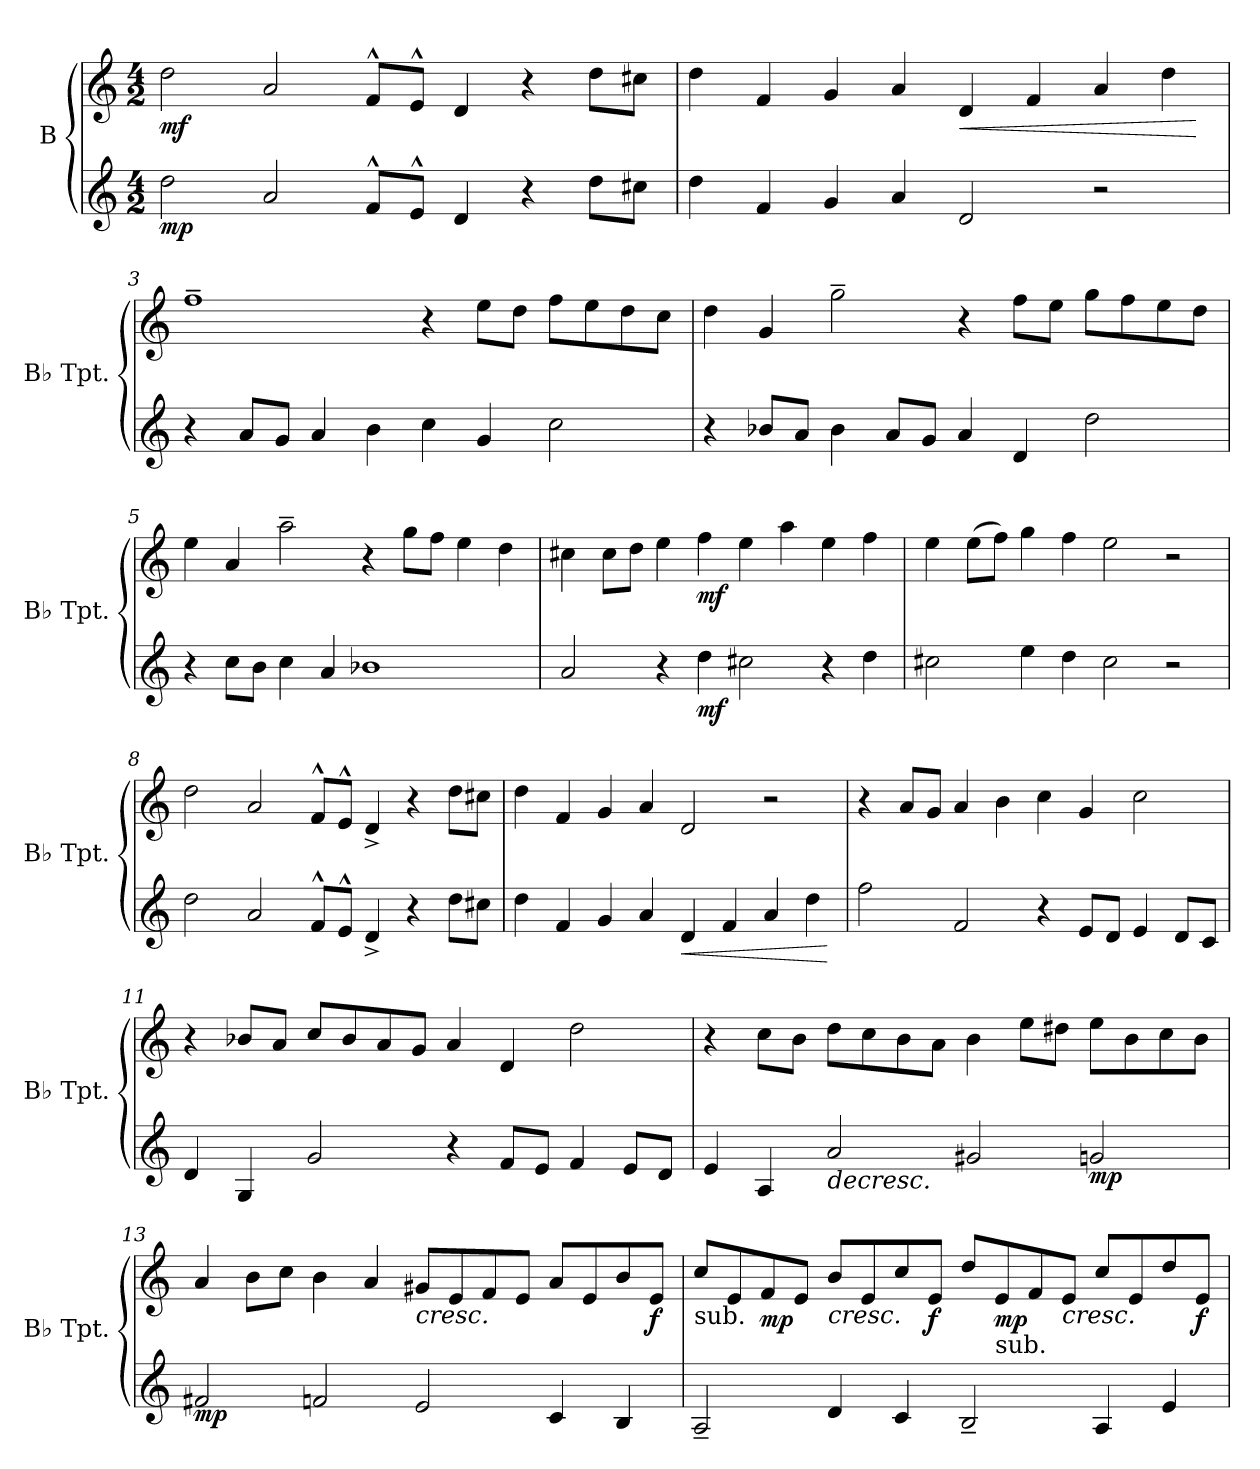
**kern	**dynam	**kern	**dynam
*part2	*part2	*part1	*part1
*staff2	*staff2	*staff1	*staff1
*I"Bb Trumpet 2	*	*I"Bb Trumpet 1	*
*I'Bb Tpt.	*	*I'Bb Tpt.	*
*clefG2	*	*clefG2	*
*k[]	*	*k[]	*
*M4/2	*	*M4/2	*
*MM192	*	*MM192	*
=1	=1	=1	=1
!	!LO:DY:b	!	!LO:DY:b
2dd\	mp	2dd\	mf
2a/	.	2a/	.
8f^^/L	.	8f^^/L	.
8e^^/J	.	8e^^/J	.
4d/	.	4d/	.
4r	.	4r	.
8dd\L	.	8dd\L	.
8cc#X\J	.	8cc#X\J	.
=2	=2	=2	=2
4dd\	.	4dd\	.
4f/	.	4f/	.
4g/	.	4g/	.
4a/	.	4a/	.
!	!	!	!LO:HP:b
2d/	.	4d/	<
.	.	4f/	.
2r	.	4a/	.
.	.	4dd\	.
.	.	.	[
=3	=3	=3	=3
4r	.	1ff~	.
8a/L	.	.	.
8g/J	.	.	.
4a/	.	.	.
4b\	.	.	.
4cc\	.	4r	.
4g/	.	8ee\L	.
.	.	8dd\J	.
2cc\	.	8ff\L	.
.	.	8ee\	.
.	.	8dd\	.
.	.	8cc\J	.
!!LO:LB:g=z
=4	=4	=4	=4
4r	.	4dd\	.
8b-X/L	.	4g/	.
8a/J	.	.	.
4b-\	.	2gg~\	.
8a/L	.	.	.
8g/J	.	.	.
4a/	.	4r	.
4d/	.	8ff\L	.
.	.	8ee\J	.
2dd\	.	8gg\L	.
.	.	8ff\	.
.	.	8ee\	.
.	.	8dd\J	.
=5	=5	=5	=5
4r	.	4ee\	.
8cc\L	.	4a/	.
8b\J	.	.	.
4cc\	.	2aa~\	.
4a/	.	.	.
1b-X	.	4r	.
.	.	8gg\L	.
.	.	8ff\J	.
.	.	4ee\	.
.	.	4dd\	.
=6	=6	=6	=6
2a/	.	4cc#X\	.
.	.	8cc#\L	.
.	.	8dd\J	.
4r	.	4ee\	.
!	!LO:DY:b	!	!LO:DY:b
4dd\	mf	4ff\	mf
2cc#X\	.	4ee\	.
.	.	4aa\	.
4r	.	4ee\	.
4dd\	.	4ff\	.
!!LO:LB:g=z
=7	=7	=7	=7
2cc#X\	.	4ee\	.
.	.	(>8ee\L	.
.	.	8ff\J)	.
4ee\	.	4gg\	.
4dd\	.	4ff\	.
2cc#\	.	2ee\	.
2r	.	2r	.
=8	=8	=8	=8
2dd\	.	2dd\	.
2a/	.	2a/	.
8f^^/L	.	8f^^/L	.
8e^^/J	.	8e^^/J	.
4d^/	.	4d^/	.
4r	.	4r	.
8dd\L	.	8dd\L	.
8cc#X\J	.	8cc#X\J	.
=9	=9	=9	=9
4dd\	.	4dd\	.
4f/	.	4f/	.
4g/	.	4g/	.
4a/	.	4a/	.
!	!LO:HP:b	!	!
4d/	<	2d/	.
4f/	.	.	.
4a/	.	2r	.
4dd\	.	.	.
.	[	.	.
=10	=10	=10	=10
2ff\	.	4r	.
.	.	8a/L	.
.	.	8g/J	.
2f/	.	4a/	.
.	.	4b\	.
4r	.	4cc\	.
8e/L	.	4g/	.
8d/J	.	.	.
4e/	.	2cc\	.
8d/L	.	.	.
8c/J	.	.	.
!!LO:LB:g=z
=11	=11	=11	=11
4d/	.	4r	.
4G/	.	8b-X/L	.
.	.	8a/J	.
2g/	.	8cc/L	.
.	.	8b-/	.
.	.	8a/	.
.	.	8g/J	.
4r	.	4a/	.
8f/L	.	4d/	.
8e/J	.	.	.
4f/	.	2dd\	.
8e/L	.	.	.
8d/J	.	.	.
=12	=12	=12	=12
4e/	.	4r	.
4A/	.	8cc\L	.
.	.	8b\J	.
!	!LO:HP:b	!	!
2a/	>	8dd\L	.
.	.	8cc\	.
.	.	8b\	.
.	.	8a\J	.
2g#X/	.	4b\	.
.	.	8ee\L	.
.	.	8dd#X\J	.
!	!LO:DY:b	!	!
2gn/	mp	8ee\L	.
.	.	8b\	.
.	.	8cc\	.
.	.	8b\J	.
.	]	.	.
!!LO:LB:g=z
=13	=13	=13	=13
!	!LO:DY:b	!	!
2f#X/	mp	4a/	.
.	.	8b\L	.
.	.	8cc\J	.
2fn/	.	4b\	.
.	.	4a/	.
!	!	!	!LO:HP:b
2e/	.	8g#X/L	<
.	.	8e/	.
.	.	8f/	.
.	.	8e/J	.
4c/	.	8a/L	.
.	.	8e/	.
4B/	.	8b/	.
!	!	!	!LO:DY:b
.	.	8e/J	f
.	.	.	[
=14	=14	=14	=14
!	!	!LO:TX:b:t=sub.	!
2A~/	.	8cc/L	.
.	.	8e/	.
!	!	!	!LO:DY:b
.	.	8f/	mp
.	.	8e/J	.
!	!	!	!LO:HP:b
4d/	.	8b/L	<
.	.	8e/	.
4c/	.	8cc/	.
!	!	!	!LO:DY:b
.	.	8e/J	f
2B~/	.	8dd/L	.
!	!	!LO:TX:b:t=sub.	!
!	!	!	!LO:DY:b
.	.	8e/	mp
.	.	8f/	.
!	!	!	!LO:HP:b
.	.	8e/J	<
4A/	.	8cc/L	.
.	.	8e/	.
4e/	.	8dd/	.
!	!	!	!LO:DY:b
.	.	8e/J	f
.	.	.	[ [
=	=	=	=
*-	*-	*-	*-
